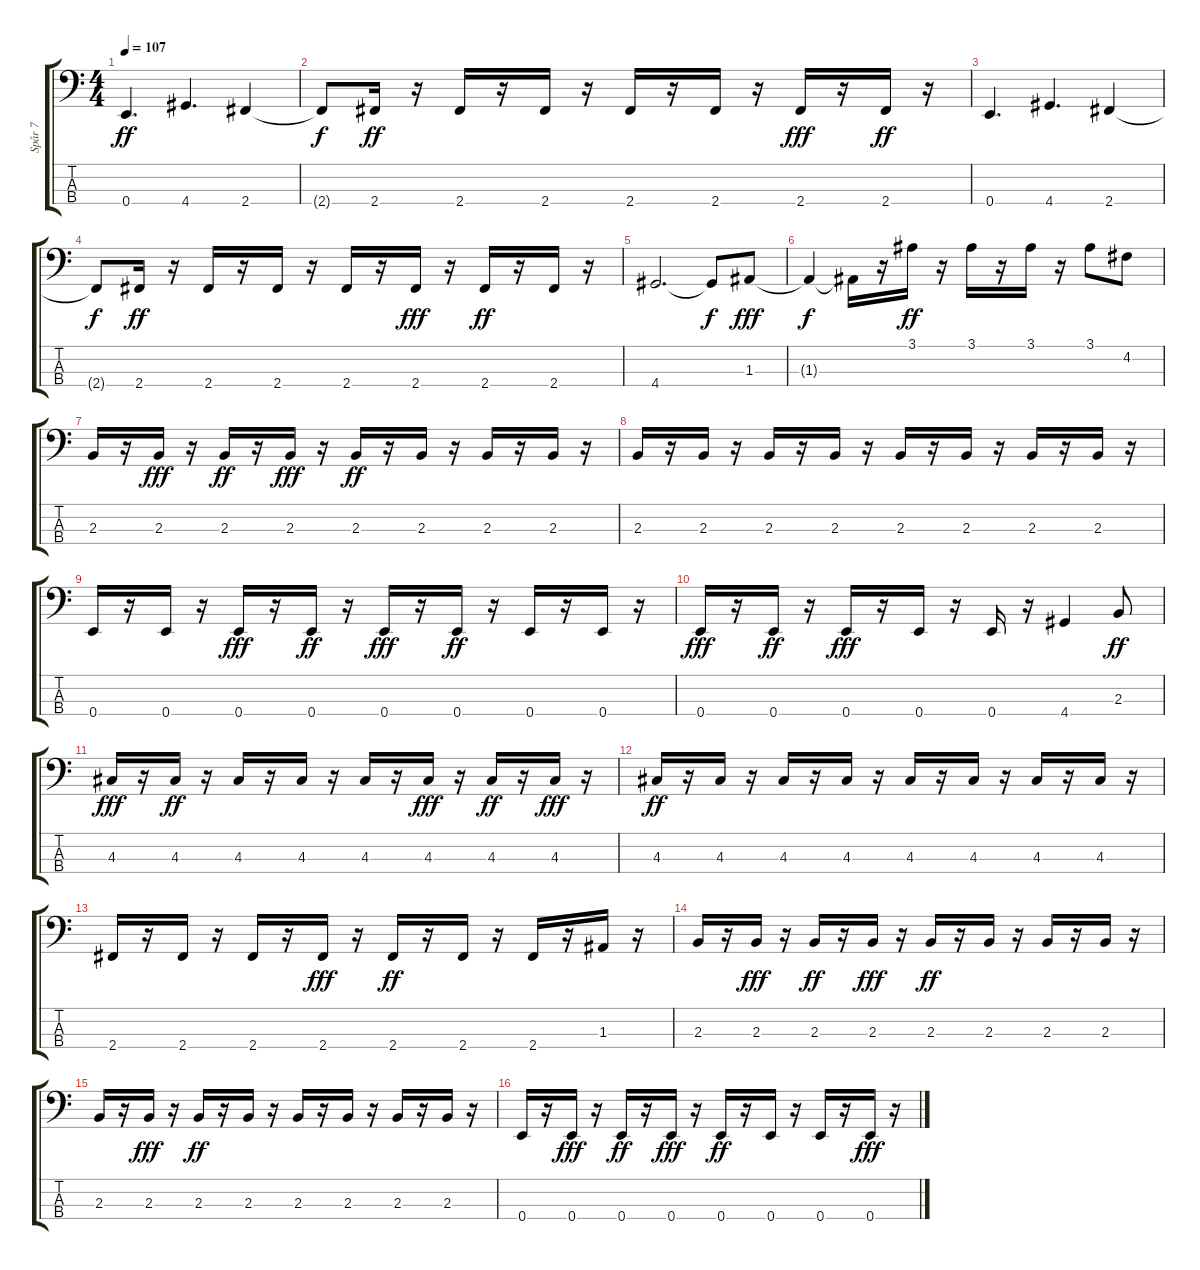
\track ("Spår 7" "Spår 7") {instrument electricbassfinger}
\staff {score tabs}
\tuning (G2 D2 A1 E1) {hide}
\ts (4 4)
\tempo 107
\clef f4
\ks c
0.4.4{d dy ff} 4.4.4{d} 2.4.4 |
2.4{t}.8{dy f} 2.4.16{dy ff} r.16 2.4.16 r.16 2.4.16 r.16 2.4.16 r.16 2.4.16 r.16 2.4.16{dy fff} r.16 2.4.16{dy ff} r.16 |
0.4.4{d} 4.4.4{d} 2.4.4 |
2.4{t}.8{dy f} 2.4.16{dy ff} r.16 2.4.16 r.16 2.4.16 r.16 2.4.16 r.16 2.4.16{dy fff} r.16 2.4.16{dy ff} r.16 2.4.16 r.16 |
4.4.2{d} 4.4{t}.8{dy f} 1.3.8{dy fff} |
1.3{t}.4{dy f} 1.3{t}.16 r.16 3.1.16{dy ff} r.16 3.1.16 r.16 3.1.16 r.16 3.1.8 4.2.8 |
2.3.16 r.16 2.3.16{dy fff} r.16 2.3.16{dy ff} r.16 2.3.16{dy fff} r.16 2.3.16{dy ff} r.16 2.3.16 r.16 2.3.16 r.16 2.3.16 r.16 |
2.3.16 r.16 2.3.16 r.16 2.3.16 r.16 2.3.16 r.16 2.3.16 r.16 2.3.16 r.16 2.3.16 r.16 2.3.16 r.16 |
0.4.16 r.16 0.4.16 r.16 0.4.16{dy fff} r.16 0.4.16{dy ff} r.16 0.4.16{dy fff} r.16 0.4.16{dy ff} r.16 0.4.16 r.16 0.4.16 r.16 |
0.4.16{dy fff} r.16 0.4.16{dy ff} r.16 0.4.16{dy fff} r.16 0.4.16 r.16 0.4.16 r.16 4.4.4 2.3.8{dy ff} |
4.3.16{dy fff} r.16 4.3.16{dy ff} r.16 4.3.16 r.16 4.3.16 r.16 4.3.16 r.16 4.3.16{dy fff} r.16 4.3.16{dy ff} r.16 4.3.16{dy fff} r.16 |
4.3.16{dy ff} r.16 4.3.16 r.16 4.3.16 r.16 4.3.16 r.16 4.3.16 r.16 4.3.16 r.16 4.3.16 r.16 4.3.16 r.16 |
2.4.16 r.16 2.4.16 r.16 2.4.16 r.16 2.4.16{dy fff} r.16 2.4.16{dy ff} r.16 2.4.16 r.16 2.4.16 r.16 1.3.16 r.16 |
2.3.16 r.16 2.3.16{dy fff} r.16 2.3.16{dy ff} r.16 2.3.16{dy fff} r.16 2.3.16{dy ff} r.16 2.3.16 r.16 2.3.16 r.16 2.3.16 r.16 |
2.3.16 r.16 2.3.16{dy fff} r.16 2.3.16{dy ff} r.16 2.3.16 r.16 2.3.16 r.16 2.3.16 r.16 2.3.16 r.16 2.3.16 r.16 |
0.4.16 r.16 0.4.16{dy fff} r.16 0.4.16{dy ff} r.16 0.4.16{dy fff} r.16 0.4.16{dy ff} r.16 0.4.16 r.16 0.4.16 r.16 0.4.16{dy fff} r.16
